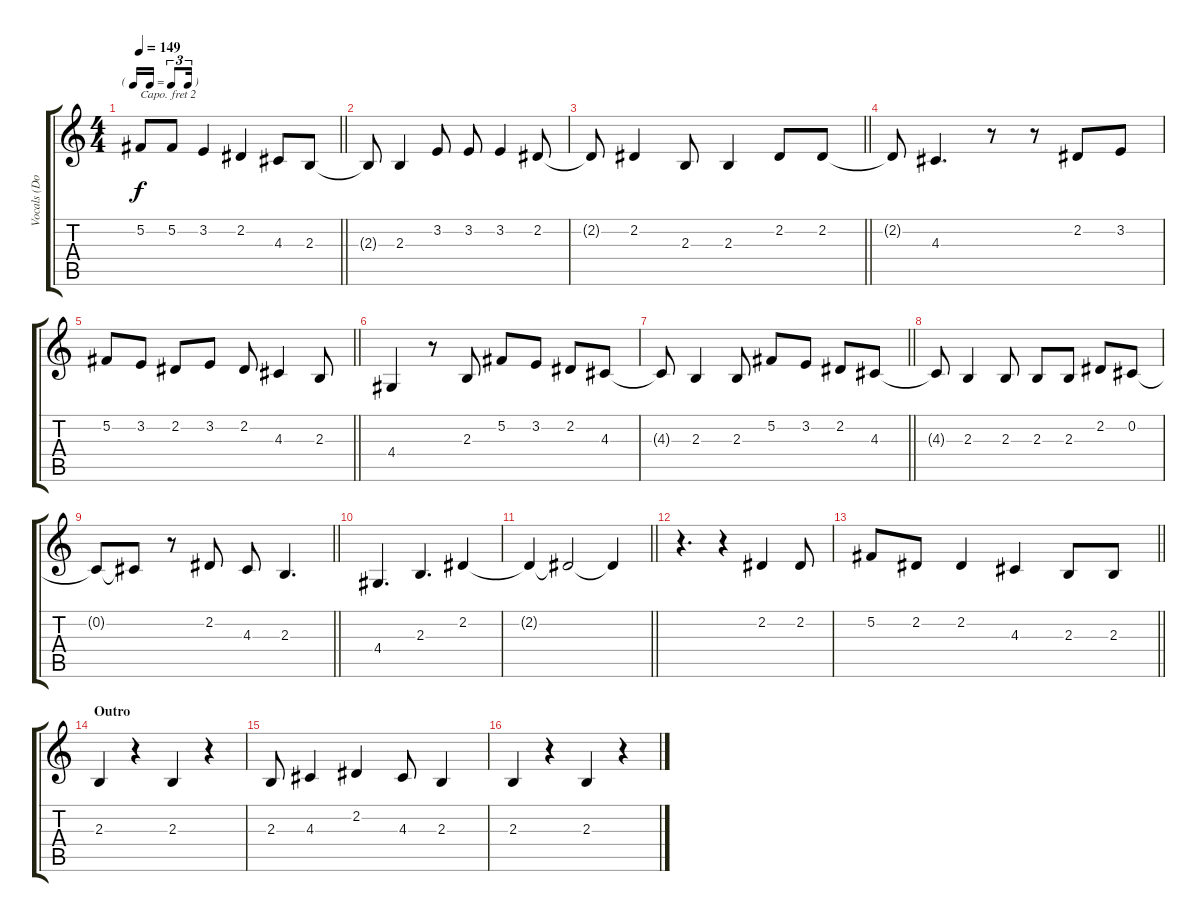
\track ("Vocals (Dougie)" "Vocals (Do") {instrument clarinet}
\staff {score tabs}
\capo 2
\tuning (E4 B3 G3 D3 A2 E2) {hide}
\ts (4 4)
\tf triplet16th
\tempo 149
\clef g2
\barLineRight lightlight
\ks c
5.2.8{dy f} 5.2.8 3.2.4 2.2.4 4.3.8 2.3.8 |
2.3{t}.8 2.3.4 3.2.8 3.2.8 3.2.4 2.2.8 |
\barLineRight lightlight
2.2{t}.8 2.2.4 2.3.8 2.3.4 2.2.8 2.2.8 |
2.2{t}.8 4.3.4{d} r.8 r.8 2.2.8 3.2.8 |
\barLineRight lightlight
5.2.8 3.2.8 2.2.8 3.2.8 2.2.8 4.3.4 2.3.8 |
4.4.4 r.8 2.3.8 5.2.8 3.2.8 2.2.8 4.3.8 |
\barLineRight lightlight
4.3{t}.8 2.3.4 2.3.8 5.2.8 3.2.8 2.2.8 4.3.8 |
4.3{t}.8 2.3.4 2.3.8 2.3.8 2.3.8 2.2.8 0.2.8 |
\barLineRight lightlight
0.2{t}.8 0.2{t}.8 r.8 2.2.8 4.3.8 2.3.4{d} |
4.4.4{d} 2.3.4{d} 2.2.4 |
\barLineRight lightlight
2.2{t}.4 2.2{t}.2 2.2{t}.4 |
r.4{d} r.4 2.2.4 2.2.8 |
\barLineRight lightlight
5.2.8 2.2.8 2.2.4 4.3.4 2.3.8 2.3.8 |
\section ("" "Outro")
2.3.4 r.4 2.3.4 r.4 |
2.3.8 4.3.4 2.2.4 4.3.8 2.3.4 |
2.3.4 r.4 2.3.4 r.4
